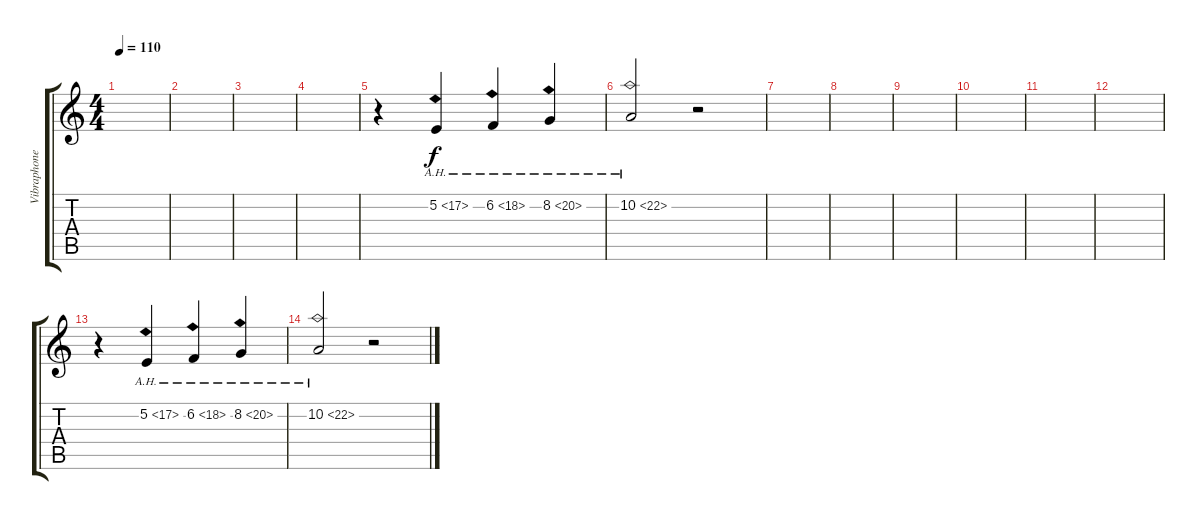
\track ("Vibraphone" "Vibraphone") {instrument vibraphone}
\staff {score tabs}
\tuning (E4 B3 G3 D3 A2 E2) {hide}
\ts (4 4)
\tempo 110
\clef g2
\ks c
|
|
|
|
r.4 5.2{ah 12}.4 6.2{ah 12}.4 8.2{ah 12}.4 |
10.2{ah 12}.2 r.2 |
|
|
|
|
|
|
r.4 5.2{ah 12}.4 6.2{ah 12}.4 8.2{ah 12}.4 |
10.2{ah 12}.2 r.2
